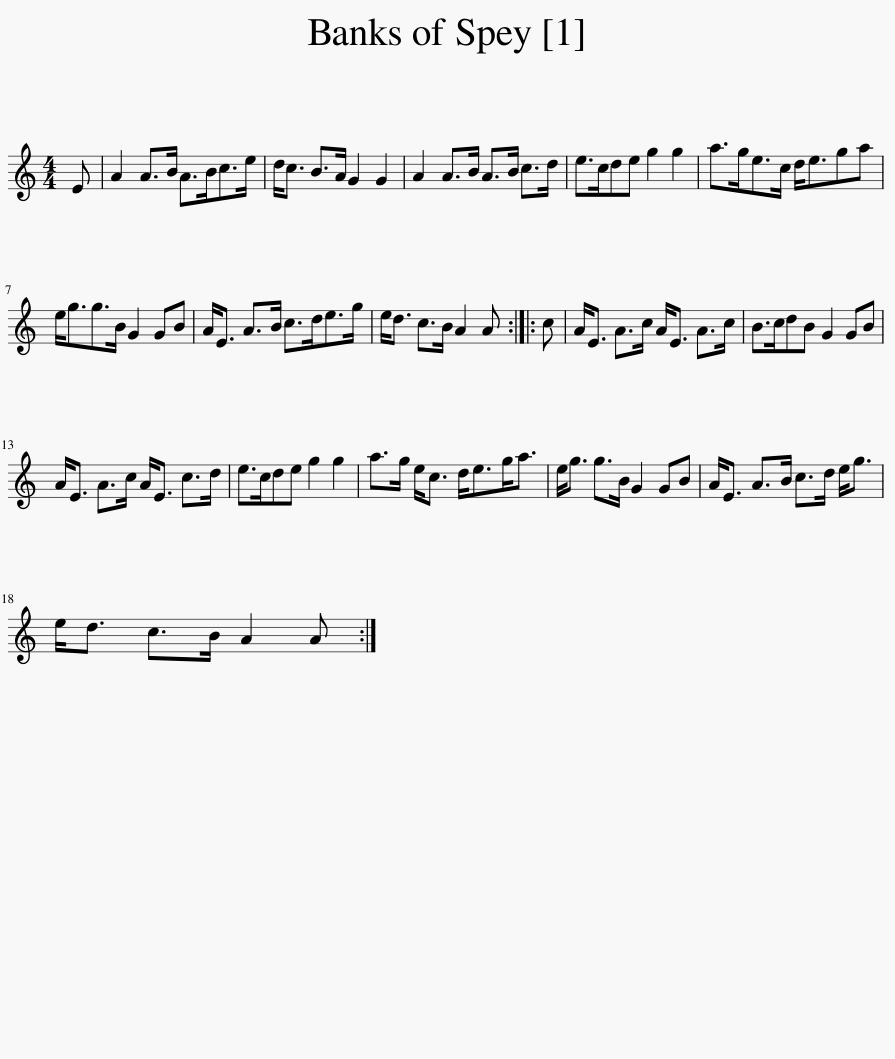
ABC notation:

X:1
L:1/8
M:4/4
I:linebreak $
K:C
V:1 treble
V:1
 E | A2 A>B A>Bc>e | d<c B>A G2 G2 | A2 A>B A>B c>d | e>cde g2 g2 | %5
 a>ge>c d<ega |$ e<gg>B G2 GB | A<E A>B c>de>g | e<d c>B A2 A :: c | %10
 A<E A>c A<E A>c | B>cdB G2 GB |$ A<E A>c A<E c>d | e>cde g2 g2 | a>g e<c d<eg<a | %15
 e<g g>B G2 GB | A<E A>B c>d e<g |$ e<d c>B A2 A :| %18
